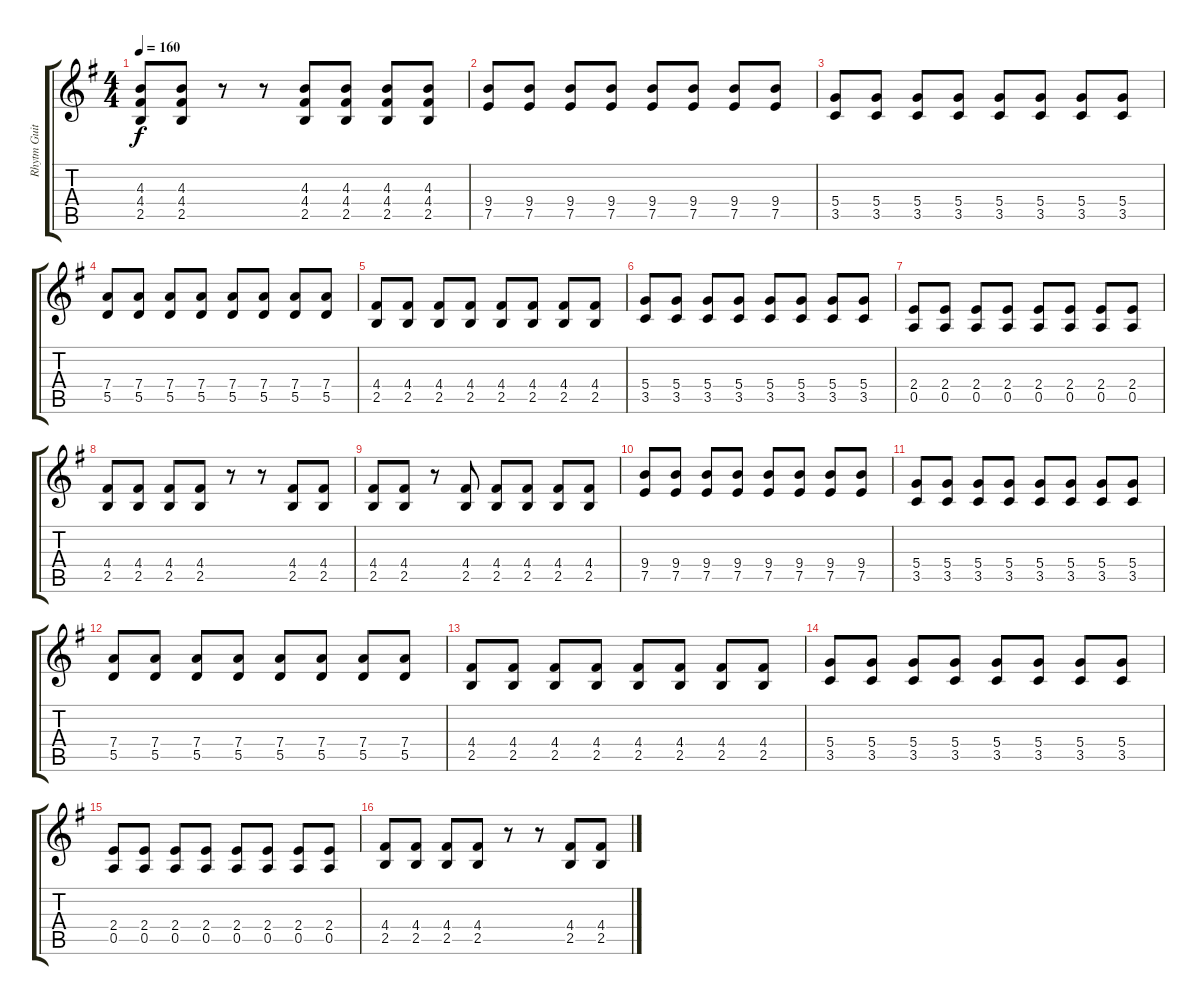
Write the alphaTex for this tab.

\track ("Rhytm Guitar 2" "Rhytm Guit") {instrument overdrivenguitar}
\staff {score tabs}
\tuning (E4 B3 G3 D3 A2 E2) {hide}
\ts (4 4)
\tempo 160
\clef g2
\ks g
(4.3 4.4 2.5).8{dy f} (4.3 4.4 2.5).8 r.8 r.8 (4.3 4.4 2.5).8 (4.3 4.4 2.5).8 (4.3 4.4 2.5).8 (4.3 4.4 2.5).8 |
(9.4 7.5).8 (9.4 7.5).8 (9.4 7.5).8 (9.4 7.5).8 (9.4 7.5).8 (9.4 7.5).8 (9.4 7.5).8 (9.4 7.5).8 |
(5.4 3.5).8 (5.4 3.5).8 (5.4 3.5).8 (5.4 3.5).8 (5.4 3.5).8 (5.4 3.5).8 (5.4 3.5).8 (5.4 3.5).8 |
(7.4 5.5).8 (7.4 5.5).8 (7.4 5.5).8 (7.4 5.5).8 (7.4 5.5).8 (7.4 5.5).8 (7.4 5.5).8 (7.4 5.5).8 |
(4.4 2.5).8 (4.4 2.5).8 (4.4 2.5).8 (4.4 2.5).8 (4.4 2.5).8 (4.4 2.5).8 (4.4 2.5).8 (4.4 2.5).8 |
(5.4 3.5).8 (5.4 3.5).8 (5.4 3.5).8 (5.4 3.5).8 (5.4 3.5).8 (5.4 3.5).8 (5.4 3.5).8 (5.4 3.5).8 |
(2.4 0.5).8 (2.4 0.5).8 (2.4 0.5).8 (2.4 0.5).8 (2.4 0.5).8 (2.4 0.5).8 (2.4 0.5).8 (2.4 0.5).8 |
(4.4 2.5).8 (4.4 2.5).8 (4.4 2.5).8 (4.4 2.5).8 r.8 r.8 (4.4 2.5).8 (4.4 2.5).8 |
(4.4 2.5).8 (4.4 2.5).8 r.8 (4.4 2.5).8 (4.4 2.5).8 (4.4 2.5).8 (4.4 2.5).8 (4.4 2.5).8 |
(9.4 7.5).8 (9.4 7.5).8 (9.4 7.5).8 (9.4 7.5).8 (9.4 7.5).8 (9.4 7.5).8 (9.4 7.5).8 (9.4 7.5).8 |
(5.4 3.5).8 (5.4 3.5).8 (5.4 3.5).8 (5.4 3.5).8 (5.4 3.5).8 (5.4 3.5).8 (5.4 3.5).8 (5.4 3.5).8 |
(7.4 5.5).8 (7.4 5.5).8 (7.4 5.5).8 (7.4 5.5).8 (7.4 5.5).8 (7.4 5.5).8 (7.4 5.5).8 (7.4 5.5).8 |
(4.4 2.5).8 (4.4 2.5).8 (4.4 2.5).8 (4.4 2.5).8 (4.4 2.5).8 (4.4 2.5).8 (4.4 2.5).8 (4.4 2.5).8 |
(5.4 3.5).8 (5.4 3.5).8 (5.4 3.5).8 (5.4 3.5).8 (5.4 3.5).8 (5.4 3.5).8 (5.4 3.5).8 (5.4 3.5).8 |
(2.4 0.5).8 (2.4 0.5).8 (2.4 0.5).8 (2.4 0.5).8 (2.4 0.5).8 (2.4 0.5).8 (2.4 0.5).8 (2.4 0.5).8 |
(4.4 2.5).8 (4.4 2.5).8 (4.4 2.5).8 (4.4 2.5).8 r.8 r.8 (4.4 2.5).8 (4.4 2.5).8
